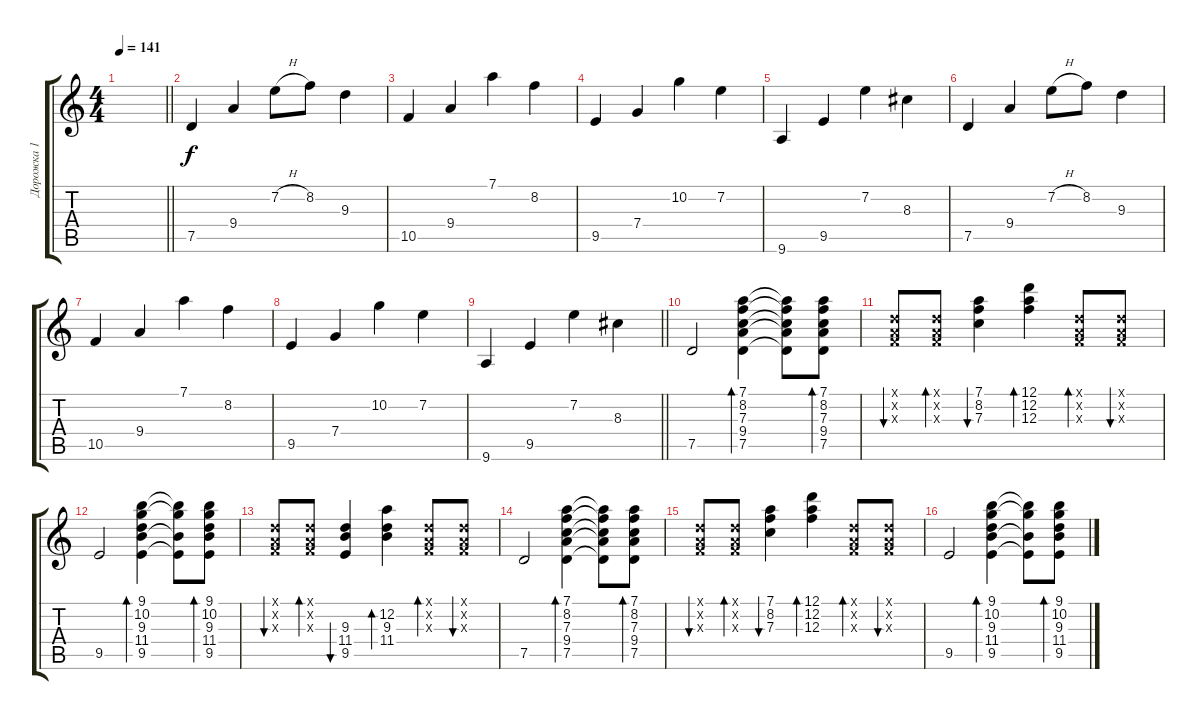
\track ("Дорожка 1" "Дорожка 1") {instrument distortionguitar}
\staff {score tabs}
\tuning (D4 A3 F3 C3 G2 C2) {hide}
\ts (4 4)
\tempo 141
\clef g2
\barLineRight lightlight
\ks c
|
7.5.4{instrument distortionguitar} 9.4.4 7.2{h}.8 8.2.8 9.3.4 |
10.5.4 9.4.4 7.1.4 8.2.4 |
9.5.4 7.4.4 10.2.4 7.2.4 |
9.6.4 9.5.4 7.2.4 8.3.4 |
7.5.4 9.4.4 7.2{h}.8 8.2.8 9.3.4 |
10.5.4 9.4.4 7.1.4 8.2.4 |
9.5.4 7.4.4 10.2.4 7.2.4 |
\barLineRight lightlight
9.6.4 9.5.4 7.2.4 8.3.4 |
7.5.2 (7.1 8.2 7.3 9.4 7.5).4{bd 120} (7.1{t} 8.2{t} 7.3{t} 9.4{t} 7.5{t}).8 (7.1 8.2 7.3 9.4 7.5).8{bd 120} |
(0.1{x} 0.2{x} 0.3{x}).8{bu 120} (0.1{x} 0.2{x} 0.3{x}).8{bd 120} (7.1 8.2 7.3).4{bu 120} (12.1 12.2 12.3).4{bd 120} (0.1{x} 0.2{x} 0.3{x}).8{bd 120} (0.1{x} 0.2{x} 0.3{x}).8{bu 120} |
9.5.2 (9.1 10.2 9.3 11.4 9.5).4{bd 120} (9.1{t} 10.2{t} 11.4{t} 9.5{t}).8 (9.1 10.2 9.3 11.4 9.5).8{bd 120} |
(0.1{x} 0.2{x} 0.3{x}).8{bu 120} (0.1{x} 0.2{x} 0.3{x}).8{bd 120} (9.3 11.4 9.5).4{bu 120} (12.2 9.3 11.4).4{bd 120} (0.1{x} 0.2{x} 0.3{x}).8{bd 120} (0.1{x} 0.2{x} 0.3{x}).8{bu 120} |
7.5.2{instrument distortionguitar} (7.1 8.2 7.3 9.4 7.5).4{bd 120} (7.1{t} 8.2{t} 7.3{t} 9.4{t} 7.5{t}).8 (7.1 8.2 7.3 9.4 7.5).8{bd 120} |
(0.1{x} 0.2{x} 0.3{x}).8{bu 120} (0.1{x} 0.2{x} 0.3{x}).8{bd 120} (7.1 8.2 7.3).4{bu 120} (12.1 12.2 12.3).4{bd 120} (0.1{x} 0.2{x} 0.3{x}).8{bd 120} (0.1{x} 0.2{x} 0.3{x}).8{bu 120} |
9.5.2 (9.1 10.2 9.3 11.4 9.5).4{bd 120} (9.1{t} 10.2{t} 11.4{t} 9.5{t}).8 (9.1 10.2 9.3 11.4 9.5).8{bd 120}
